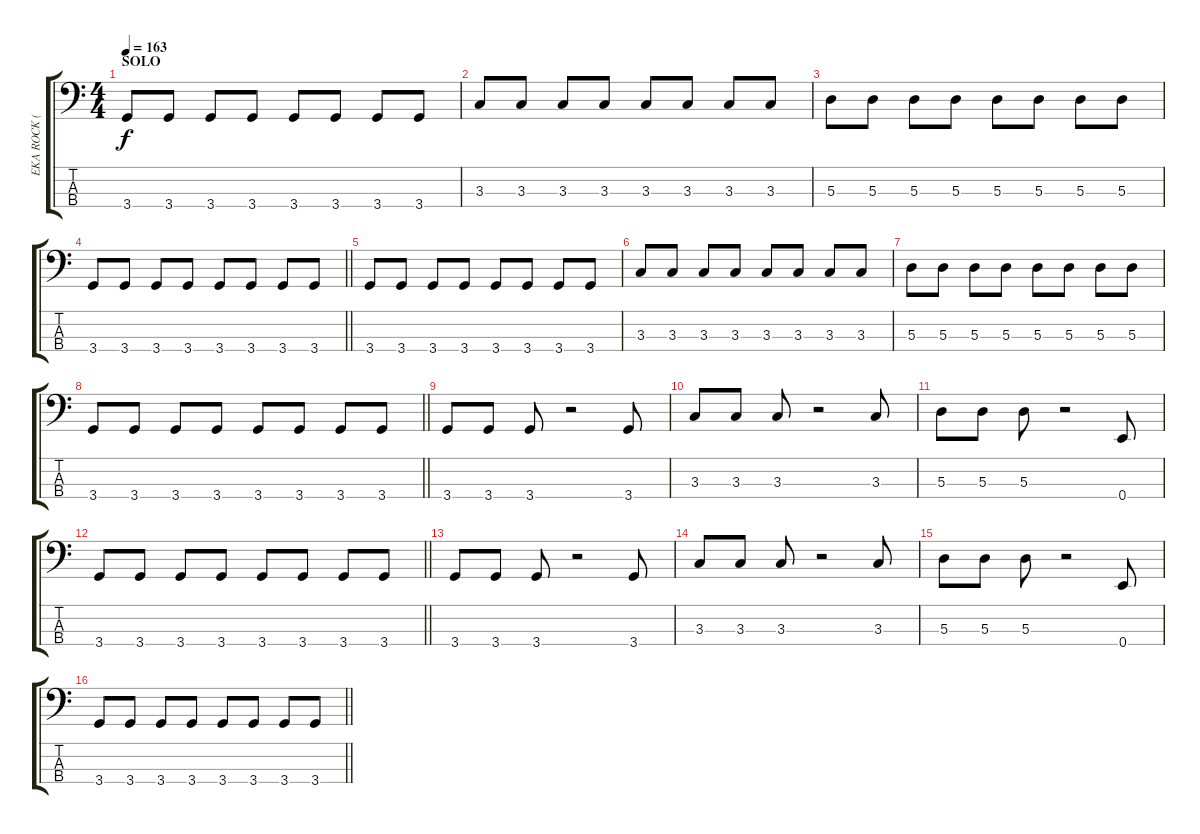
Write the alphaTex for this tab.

\track ("EKA ROCK (BASS)" "EKA ROCK (") {instrument electricbasspick}
\staff {score tabs}
\tuning (G2 D2 A1 E1) {hide}
\ts (4 4)
\section ("" "SOLO")
\tempo 163
\clef f4
\ks c
3.4.8{dy f} 3.4.8 3.4.8 3.4.8 3.4.8 3.4.8 3.4.8 3.4.8 |
3.3.8 3.3.8 3.3.8 3.3.8 3.3.8 3.3.8 3.3.8 3.3.8 |
5.3.8 5.3.8 5.3.8 5.3.8 5.3.8 5.3.8 5.3.8 5.3.8 |
\barLineRight lightlight
3.4.8 3.4.8 3.4.8 3.4.8 3.4.8 3.4.8 3.4.8 3.4.8 |
3.4.8 3.4.8 3.4.8 3.4.8 3.4.8 3.4.8 3.4.8 3.4.8 |
3.3.8 3.3.8 3.3.8 3.3.8 3.3.8 3.3.8 3.3.8 3.3.8 |
5.3.8 5.3.8 5.3.8 5.3.8 5.3.8 5.3.8 5.3.8 5.3.8 |
\barLineRight lightlight
3.4.8 3.4.8 3.4.8 3.4.8 3.4.8 3.4.8 3.4.8 3.4.8 |
3.4.8 3.4.8 3.4.8 r.2 3.4.8 |
3.3.8 3.3.8 3.3.8 r.2 3.3.8 |
5.3.8 5.3.8 5.3.8 r.2 0.4.8 |
\barLineRight lightlight
3.4.8 3.4.8 3.4.8 3.4.8 3.4.8 3.4.8 3.4.8 3.4.8 |
3.4.8 3.4.8 3.4.8 r.2 3.4.8 |
3.3.8 3.3.8 3.3.8 r.2 3.3.8 |
5.3.8 5.3.8 5.3.8 r.2 0.4.8 |
\barLineRight lightlight
3.4.8 3.4.8 3.4.8 3.4.8 3.4.8 3.4.8 3.4.8 3.4.8
